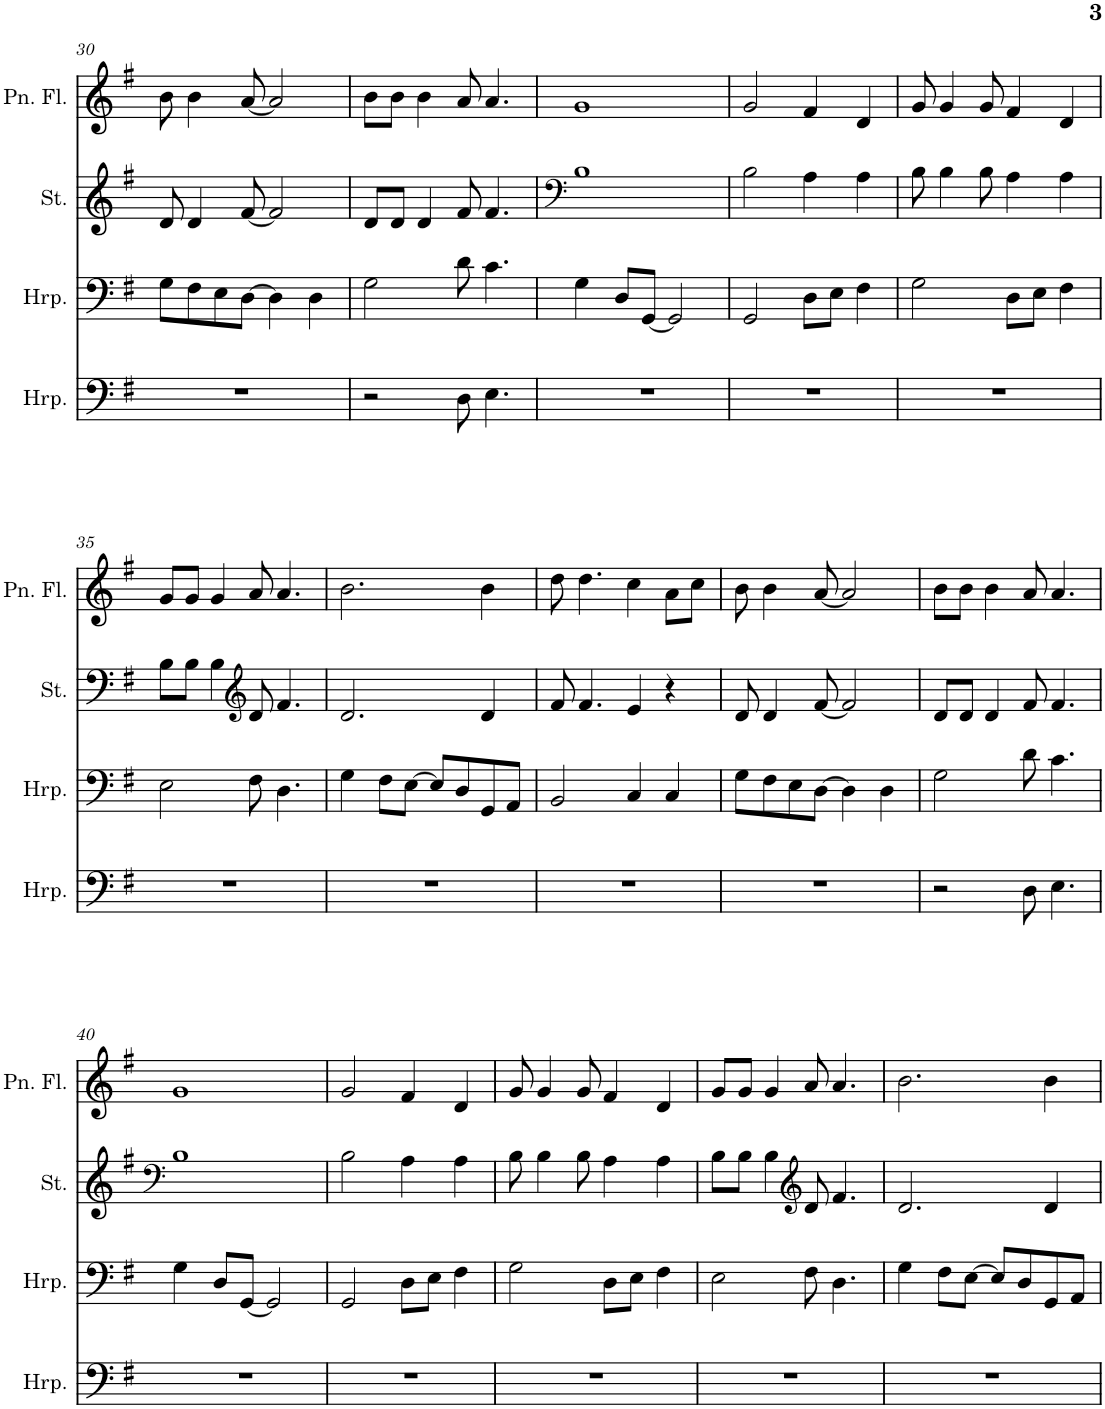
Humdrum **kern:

**kern	**kern	**kern	**kern
*part4	*part3	*part2	*part1
*staff4	*staff3	*staff2	*staff1
*I"Harp	*I"Harp	*I"Strings	*I"Pan Flute
*I'Hrp.	*I'Hrp.	*I'St.	*I'Pn. Fl.
!!LO:PB:g=z
*clefF4	*clefF4	*clefG2	*clefG2
*k[f#]	*k[f#]	*k[f#]	*k[f#]
*M4/4	*M4/4	*M4/4	*M4/4
=30	=30	=30	=30
1r	8G\L	8d/	8b\
.	8F#\	4d/	4b\
.	8E\	.	.
.	[8D\J	[8f#/	[8a/
.	4D\]	2f#/]	2a/]
.	4D\	.	.
=31	=31	=31	=31
2r	2G\	8d/L	8b\L
.	.	8d/J	8b\J
.	.	4d/	4b\
8D\	8d\	8f#/	8a/
4.E\	4.c\	4.f#/	4.a/
=32	=32	=32	=32
*	*	*clefF4	*
1r	4G\	1B	1g
.	8D/L	.	.
.	[8GG/J	.	.
.	2GG/]	.	.
=33	=33	=33	=33
1r	2GG/	2B\	2g/
.	8D\L	4A\	4f#/
.	8E\J	.	.
.	4F#\	4A\	4d/
=34	=34	=34	=34
1r	2G\	8B\	8g/
.	.	4B\	4g/
.	.	8B\	8g/
.	8D\L	4A\	4f#/
.	8E\J	.	.
.	4F#\	4A\	4d/
!!LO:LB:g=z
=35	=35	=35	=35
1r	2E\	8B\L	8g/L
.	.	8B\J	8g/J
.	.	4B\	4g/
*	*	*clefG2	*
.	8F#\	8d/	8a/
.	4.D\	4.f#/	4.a/
=36	=36	=36	=36
1r	4G\	2.d/	2.b\
.	8F#\L	.	.
.	[8E\J	.	.
.	8E/L]	.	.
.	8D/	.	.
.	8GG/	4d/	4b\
.	8AA/J	.	.
=37	=37	=37	=37
1r	2BB/	8f#/	8dd\
.	.	4.f#/	4.dd\
.	4C/	4e/	4cc\
.	4C/	4r	8a\L
.	.	.	8cc\J
=38	=38	=38	=38
1r	8G\L	8d/	8b\
.	8F#\	4d/	4b\
.	8E\	.	.
.	[8D\J	[8f#/	[8a/
.	4D\]	2f#/]	2a/]
.	4D\	.	.
=39	=39	=39	=39
2r	2G\	8d/L	8b\L
.	.	8d/J	8b\J
.	.	4d/	4b\
8D\	8d\	8f#/	8a/
4.E\	4.c\	4.f#/	4.a/
!!LO:LB:g=z
=40	=40	=40	=40
*	*	*clefF4	*
1r	4G\	1B	1g
.	8D/L	.	.
.	[8GG/J	.	.
.	2GG/]	.	.
=41	=41	=41	=41
1r	2GG/	2B\	2g/
.	8D\L	4A\	4f#/
.	8E\J	.	.
.	4F#\	4A\	4d/
=42	=42	=42	=42
1r	2G\	8B\	8g/
.	.	4B\	4g/
.	.	8B\	8g/
.	8D\L	4A\	4f#/
.	8E\J	.	.
.	4F#\	4A\	4d/
=43	=43	=43	=43
1r	2E\	8B\L	8g/L
.	.	8B\J	8g/J
.	.	4B\	4g/
*	*	*clefG2	*
.	8F#\	8d/	8a/
.	4.D\	4.f#/	4.a/
=44	=44	=44	=44
1r	4G\	2.d/	2.b\
.	8F#\L	.	.
.	[8E\J	.	.
.	8E/L]	.	.
.	8D/	.	.
.	8GG/	4d/	4b\
.	8AA/J	.	.
=	=	=	=
*-	*-	*-	*-
